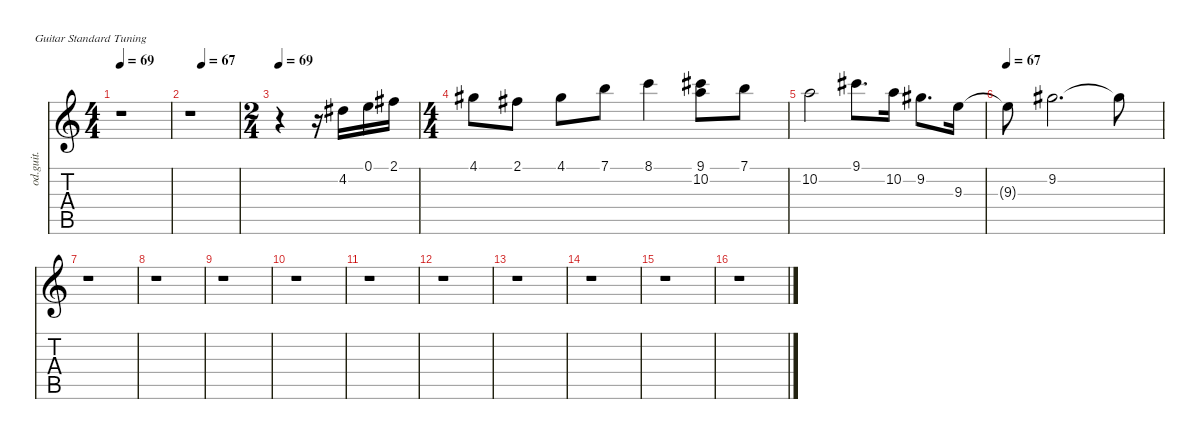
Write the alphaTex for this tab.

\defaultSystemsLayout 4
\hideDynamics
\bracketExtendMode nobrackets
\otherSystemsTrackNameOrientation horizontal
\track ("Track 15" "od.guit.") {instrument overdrivenguitar}
\staff {score tabs}
\tuning (E4 B3 G3 D3 A2 E2)
\ts (4 4)
\tempo 69
\clef g2
\ks c
r.1{dy mf beam Down} |
\tempo (67 0.25)
r.1{beam Down} |
\ts (2 4)
\beaming (8 2 2 2 2)
\tempo 69
r.4{beam Down} r.16{beam Down} 4.2{acc #}.16{beam Down} 0.1.16{beam Down} 2.1{acc #}.16{beam Down} |
\ts (4 4)
\beaming (8 2 2 2 2)
4.1{acc #}.8{beam Down} 2.1{acc #}.8{beam Down} 4.1{acc #}.8{beam Down} 7.1.8{beam Down} 8.1.4{dy f beam Down} (9.1{acc #} 10.2).8{dy mf beam Down} 7.1.8{beam Down} |
10.2.2{dy f beam Down} 9.1{acc #}.8{d beam Down} 10.2.16{dy mf beam Down} 9.2{acc #}.8{d dy f beam Down} 9.3.16{dy mf beam Down} |
\tempo 67
9.3{t}.8{dy f beam Down} 9.2{acc #}.2{d dy mf beam Down} 9.2{t acc #}.8{dy f beam Down} |
r.1{beam Down} |
r.1{beam Down} |
r.1{beam Down} |
r.1{beam Down} |
r.1{beam Down} |
r.1{beam Down} |
r.1{beam Down} |
r.1{beam Down} |
r.1{beam Down} |
r.1{beam Down}
